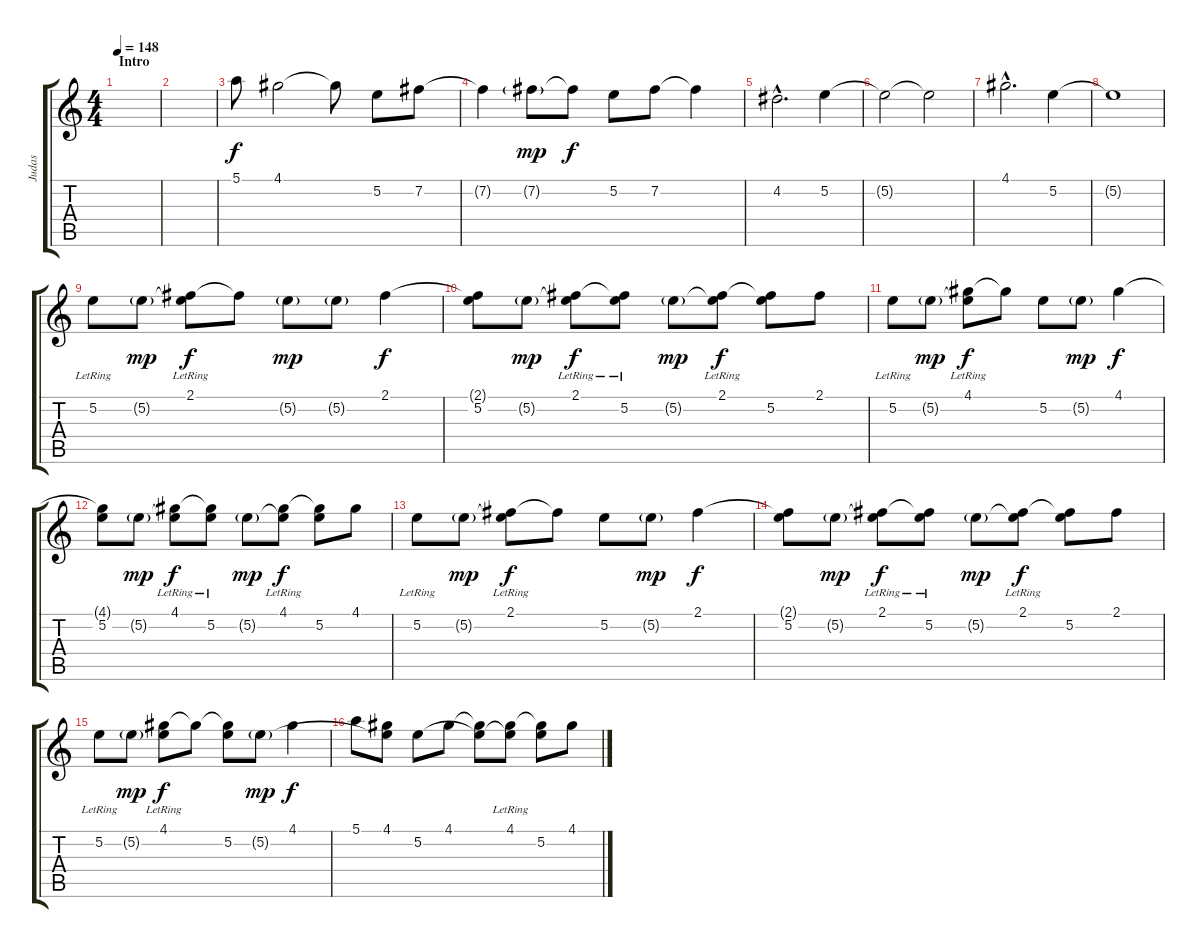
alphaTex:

\track ("Judas" "Judas") {instrument electricguitarjazz}
\staff {score tabs}
\tuning (E4 B3 G3 D3 A2 E2) {hide}
\ts (4 4)
\section ("" "Intro")
\tempo 148
\clef g2
\ks c
|
|
5.1.8 4.1.2 4.1{t}.8 5.2.8 7.2.8 |
7.2{t}.4 7.2{g}.8{dy mp} 7.2{t}.8{dy f} 5.2.8 7.2.8 7.2{t}.4 |
4.2{hac}.2{d} 5.2.4 |
5.2{t}.2 5.2{t}.2 |
4.1{hac}.2{d} 5.2.4 |
5.2{t}.1 |
5.2{lr}.8 5.2{g}.8{dy mp} (2.1{lr} 5.2{t}).8{dy f} 2.1{t}.8 5.2{g}.8{dy mp} 5.2{g}.8 2.1.4{dy f} |
(2.1{t} 5.2).8 5.2{g}.8{dy mp} (2.1{lr} 5.2{t}).8{dy f} (2.1{t} 5.2{lr}).8 5.2{g}.8{dy mp} (2.1{lr} 5.2{t}).8{dy f} (2.1{t} 5.2).8 2.1.8 |
5.2{lr}.8 5.2{g}.8{dy mp} (4.1{lr} 5.2{t}).8{dy f} 4.1{t}.8 5.2.8 5.2{g}.8{dy mp} 4.1.4{dy f} |
(4.1{t} 5.2).8 5.2{g}.8{dy mp} (4.1{lr} 5.2{t}).8{dy f} (4.1{t} 5.2{lr}).8 5.2{g}.8{dy mp} (4.1{lr} 5.2{t}).8{dy f} (4.1{t} 5.2).8 4.1.8 |
5.2{lr}.8 5.2{g}.8{dy mp} (2.1{lr} 5.2{t}).8{dy f} 2.1{t}.8 5.2.8 5.2{g}.8{dy mp} 2.1.4{dy f} |
(2.1{t} 5.2).8 5.2{g}.8{dy mp} (2.1{lr} 5.2{t}).8{dy f} (2.1{t} 5.2{lr}).8 5.2{g}.8{dy mp} (2.1{lr} 5.2{t}).8{dy f} (2.1{t} 5.2).8 2.1.8 |
5.2{lr}.8 5.2{g}.8{dy mp} (4.1{lr} 5.2{t}).8{dy f} 4.1{t}.8 (4.1{t} 5.2).8 5.2{g}.8{dy mp} 4.1.4{dy f} |
5.1.8 (4.1 5.2{t}).8 5.2.8 4.1.8 (4.1{t} 5.2{t}).8 (4.1{lr} 5.2{t}).8 (4.1{t} 5.2).8 4.1.8
